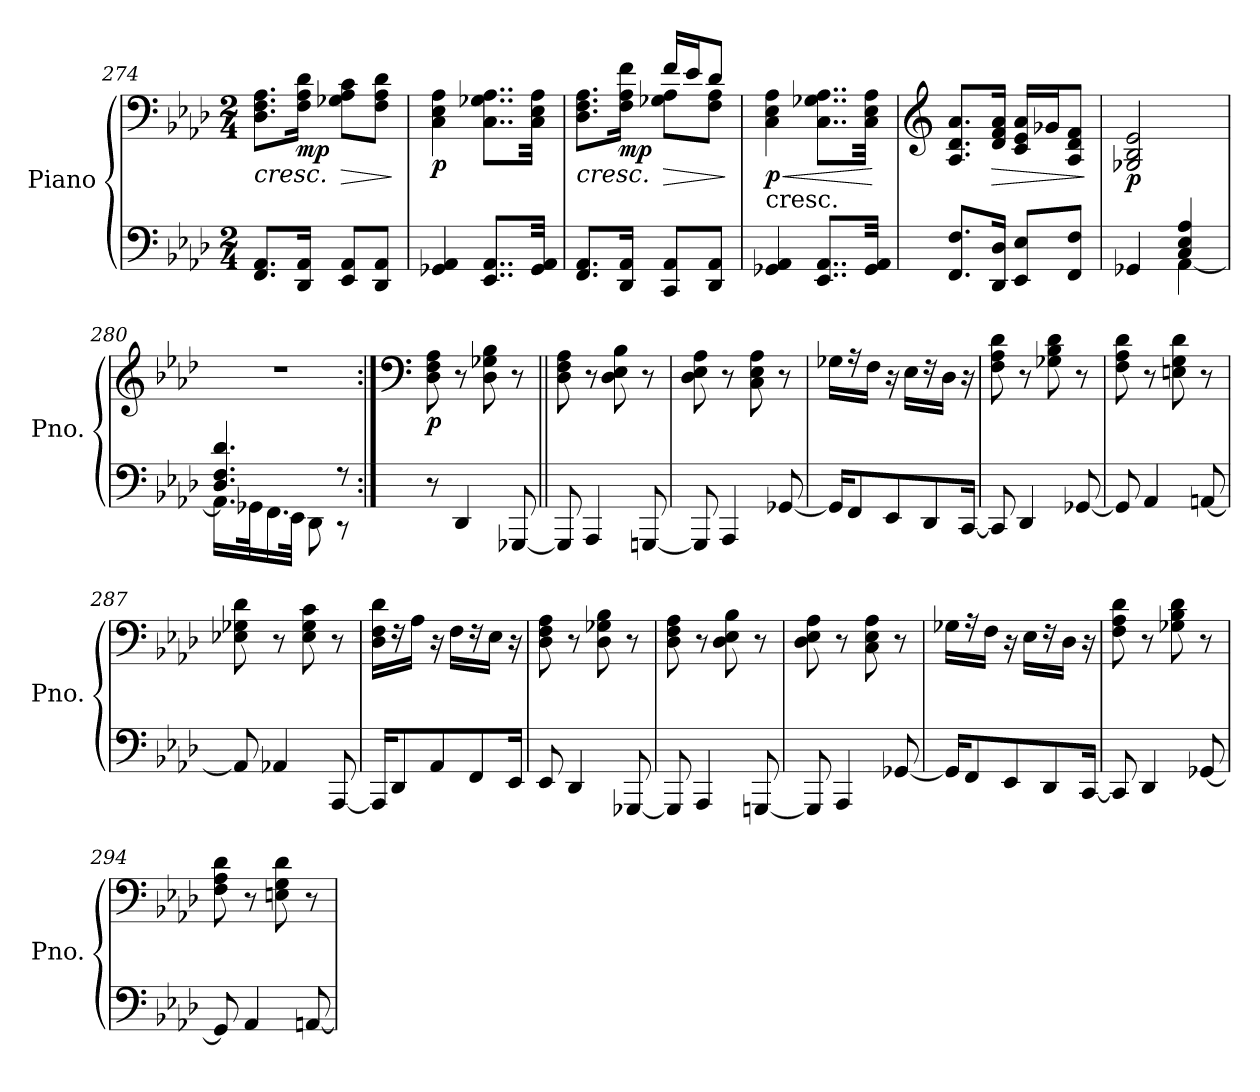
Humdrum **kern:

**kern	**kern	**dynam
*part1	*part1	*part1
*staff2	*staff1	*staff1/2
*I"Piano	*	*
*I'Pno.	*	*
*clefF4	*clefF4	*
*k[b-e-a-d-]	*k[b-e-a-d-]	*
*M2/4	*M2/4	*
=274	=274	=274
!	!	!LO:HP:b
8.FF/ 8.AA-/L	8.D-\ 8.F\ 8.A-\L	<
!	!	!LO:DY:b
16DD-/ 16AA-/Jk	16F\ 16A-\ 16d-\Jk	mp
!	!	!LO:HP:n=1:b
8EE-/ 8AA-/L	8G-X\ 8A-\ 8c\L	[ >
8DD-/ 8AA-/J	8F\ 8A-\ 8d-\J	.
.	.	]
=275	=275	=275
!	!	!LO:DY:b
4GG-X/ 4AA-/	4C\ 4E-\ 4A-\	p
8..EE-/ 8..AA-/L	8..C\ 8..G-X\ 8..A-\L	.
32GG-/ 32AA-/Jkk	32C\ 32E-\ 32A-\Jkk	.
=276	=276	=276
!	!	!LO:HP:b
*	*^	*
8.FF/ 8.AA-/L	8.D-\ 8.F\ 8.A-\L	4ryy	<
!	!	!	!LO:DY:b
16DD-/ 16AA-/Jk	16F\ 16A-\ 16f\Jk	.	mp
!	!	!	!LO:HP:n=1:b
8CC/ 8AA-/L	16f/LL	8G-X\ 8A-\L	[ >
.	16e-/J	.	.
8DD-/ 8AA-/J	8d-/J	8F\ 8A-\J	.
*	*v	*v	*
.	.	]
!!LO:LB:g=z
=277	=277	=277
!	!LO:TX:b:t=cresc.	!
!	!	!LO:HP:b
!	!	!LO:DY:n=1:b
4GG-X/ 4AA-/	4C\ 4E-\ 4A-\	< p
8..EE-/ 8..AA-/L	8..C\ 8..G-X\ 8..A-\L	.
32GG-/ 32AA-/Jkk	32C\ 32E-\ 32A-\Jkk	.
.	.	[
=278	=278	=278
*	*clefG2	*
!	!	!LO:DY:b
!	!	!LO:DY:n=1:b
8.FF/ 8.F/L	8.A-/ 8.d-/ 8.a-/L	rf mf
!	!	!LO:HP:b
16DD-/ 16D-/Jk	16d-/ 16f/ 16a-/Jk	>
8EE-/ 8E-/L	16c/ 16e-/ 16a-/LL	.
.	16g-X/J	.
8FF/ 8F/J	8A-/ 8d-/ 8f/J	.
.	.	]
=279	=279	=279
*^	*	*
!	!	!	!LO:DY:b
4GG-X/	4ryy	2G-X/ 2B-/ 2e-/	p
4C/ 4E-/ 4A-/	[4AA-\	.	.
=280	=280	=280	=280
4.D-/ 4.F/ 4.d-/	16.AA-\LL]	2r	.
.	32GG-X\K	.	.
.	16.FF\	.	.
.	32EE-\JJk	.	.
.	8DD-\	.	.
8r	8r	.	.
*v	*v	*	*
=281:|!	=281:|!	=281:|!
*	*clefF4	*
*^	*	*
!	!	!	!LO:DY:b
*v	*v	*	*
8r	8D-\ 8F\ 8A-\	p
4DD-/	8r	.
.	8D-\ 8G-X\ 8B-\	.
[8GGG-X/	8r	.
=282||	=282||	=282||
8GGG-/]	8D-\ 8F\ 8A-\	.
4AAA-/	8r	.
.	8D-\ 8E-\ 8B-\	.
[8GGGn/	8r	.
!!LO:LB:g=z
=283	=283	=283
8GGG/]	8D-\ 8E-\ 8A-\	.
4AAA-/	8r	.
.	8C\ 8E-\ 8A-\	.
[8GG-X/	8r	.
=284	=284	=284
16GG-/KL]	16G-X\LL	.
8FF/	16r	.
.	16F\JJ	.
8EE-/	16r	.
.	16E-\LL	.
8DD-/	16r	.
.	16D-\JJ	.
[16CC/Jk	16r	.
=285	=285	=285
8CC/]	8F\ 8A-\ 8d-\	.
4DD-/	8r	.
.	8G-X\ 8B-\ 8d-\	.
[8GG-X/	8r	.
=286	=286	=286
8GG-/]	8F\ 8A-\ 8d-\	.
4AA-/	8r	.
.	8En\ 8G\ 8d-\	.
[8AAn/	8r	.
=287	=287	=287
8AA/]	8E-X\ 8G-X\ 8d-\	.
4AA-X/	8r	.
.	8E-\ 8G-\ 8c\	.
[8AAA-/	8r	.
!!LO:LB:g=z
=288	=288	=288
16AAA-/KL]	16D-\ 16F\ 16d-\LL	.
8DD-/	16r	.
.	16A-\JJ	.
8AA-/	16r	.
.	16F\LL	.
8FF/	16r	.
.	16E-\JJ	.
16EE-/Jk	16r	.
=289	=289	=289
8EE-/	8D-\ 8F\ 8A-\	.
4DD-/	8r	.
.	8D-\ 8G-X\ 8B-\	.
[8GGG-X/	8r	.
=290	=290	=290
8GGG-/]	8D-\ 8F\ 8A-\	.
4AAA-/	8r	.
.	8D-\ 8E-\ 8B-\	.
[8GGGn/	8r	.
=291	=291	=291
8GGG/]	8D-\ 8E-\ 8A-\	.
4AAA-/	8r	.
.	8C\ 8E-\ 8A-\	.
[8GG-X/	8r	.
=292	=292	=292
16GG-/KL]	16G-X\LL	.
8FF/	16r	.
.	16F\JJ	.
8EE-/	16r	.
.	16E-\LL	.
8DD-/	16r	.
.	16D-\JJ	.
[16CC/Jk	16r	.
!!LO:LB:g=z
=293	=293	=293
8CC/]	8F\ 8A-\ 8d-\	.
4DD-/	8r	.
.	8G-X\ 8B-\ 8d-\	.
[8GG-X/	8r	.
=294	=294	=294
8GG-/]	8F\ 8A-\ 8d-\	.
4AA-/	8r	.
.	8En\ 8G\ 8d-\	.
[8AAn/	8r	.
=	=	=
*-	*-	*-
